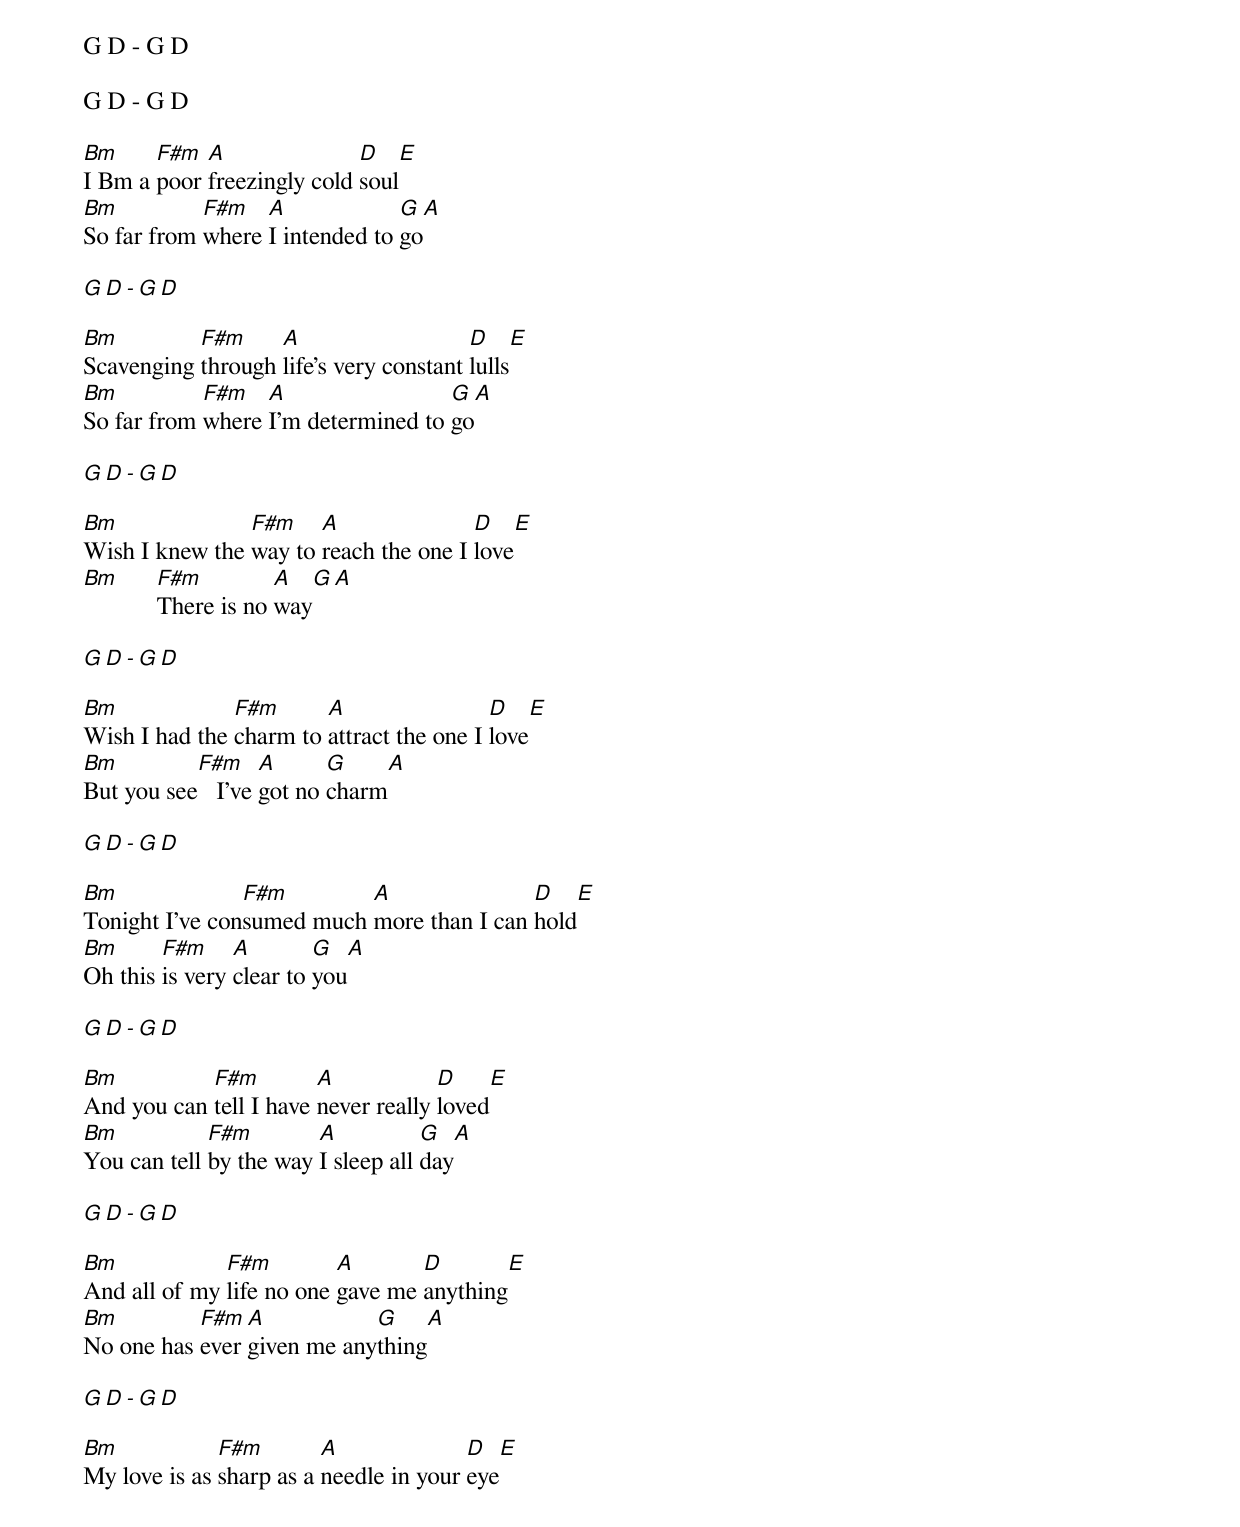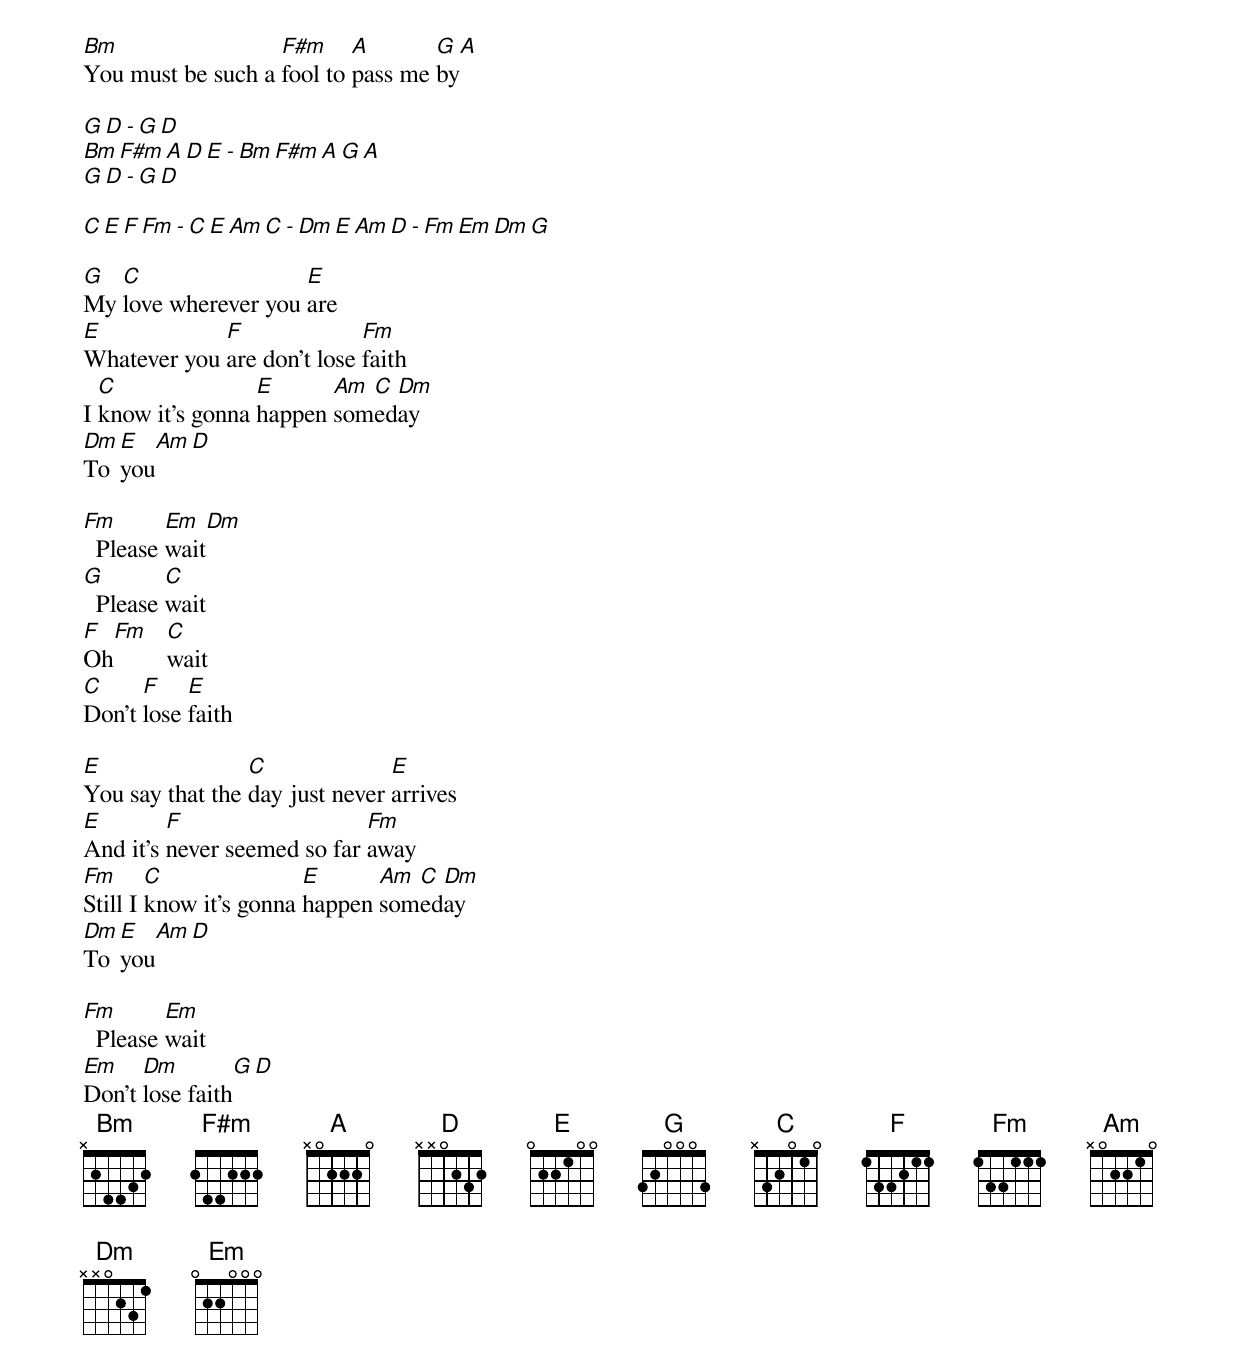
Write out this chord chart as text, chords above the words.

G D - G D

G D - G D

Bm     F#m  A               D    E
I Bm a poor freezingly cold soul
Bm          F#m   A             G  A
So far from where I intended to go

G D - G D

Bm         F#m     A                    D     E
Scavenging through life's very constant lulls
Bm          F#m   A                 G  A
So far from where I'm determined to go

G D - G D

Bm              F#m    A               D    E
Wish I knew the way to reach the one I love
Bm    F#m         A  G  A
      There is no way

G D - G D

Bm             F#m      A                 D    E
Wish I had the charm to attract the one I love
Bm         F#m     A      G     A
But you see   I've got no charm

G D - G D

Bm              F#m        A               D    E
Tonight I've consumed much more than I can hold
Bm      F#m     A        G   A
Oh this is very clear to you

G D - G D

Bm          F#m         A            D     E
And you can tell I have never really loved
Bm           F#m        A           G   A
You can tell by the way I sleep all day

G D - G D

Bm            F#m         A       D       E
And all of my life no one gave me anything
Bm         F#m  A           G    A
No one has ever given me anything

G D - G D

Bm            F#m        A              D   E
My love is as sharp as a needle in your eye
Bm                 F#m     A       G  A
You must be such a fool to pass me by

G D - G D
Bm F#m A D E - Bm F#m A G A
G D - G D

C E F Fm - C E Am C - Dm E Am D - Fm Em Dm G

G  C                 E
My love wherever you are
E            F              Fm
Whatever you are don't lose faith
  C               E      Am C Dm
I know it's gonna happen someday
Dm E   Am D
To you

Fm       Em   Dm
  Please wait
G        C
  Please wait
F Fm C
Oh   wait
C     F    E
Don't lose faith

E                C              E
You say that the day just never arrives
E        F                   Fm
And it's never seemed so far away
Fm      C               E      Am C Dm
Still I know it's gonna happen someday
Dm E   Am D
To you

Fm       Em
  Please wait
Em    Dm         G  D
Don't lose faith
